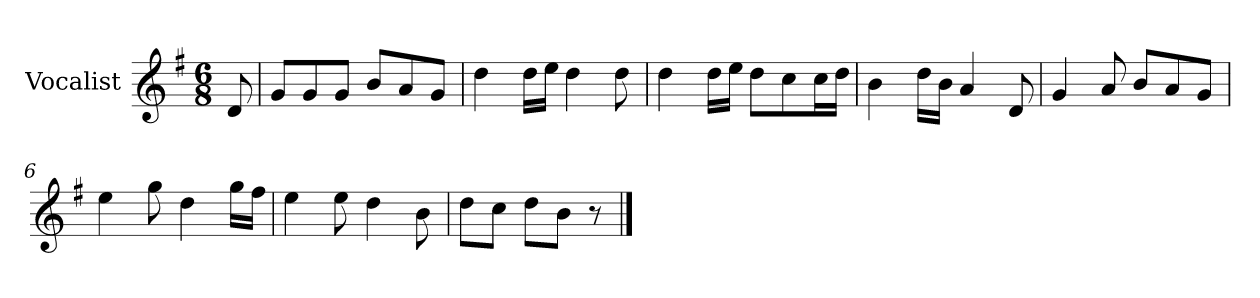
**kern
*part1
*staff1
*I"Vocalist
*k[f#]
*G:
*M6/8
=
8d
=1
8gL
8g
8gJ
8bL
8a
8gJ
=2
4dd
16ddLL
16eeJJ
4dd
8dd
=3
4dd
16ddLL
16eeJJ
8ddL
8cc
16ccL
16ddJJ
=4
4b
16ddLL
16bJJ
4a
8d
=5
4g
8a
8bL
8a
8gJ
=6
4ee
8gg
4dd
16ggLL
16ff#JJ
=7
4ee
8ee
4dd
8b
=8
8ddL
8ccJ
8ddL
8bJ
8r
==
*-
